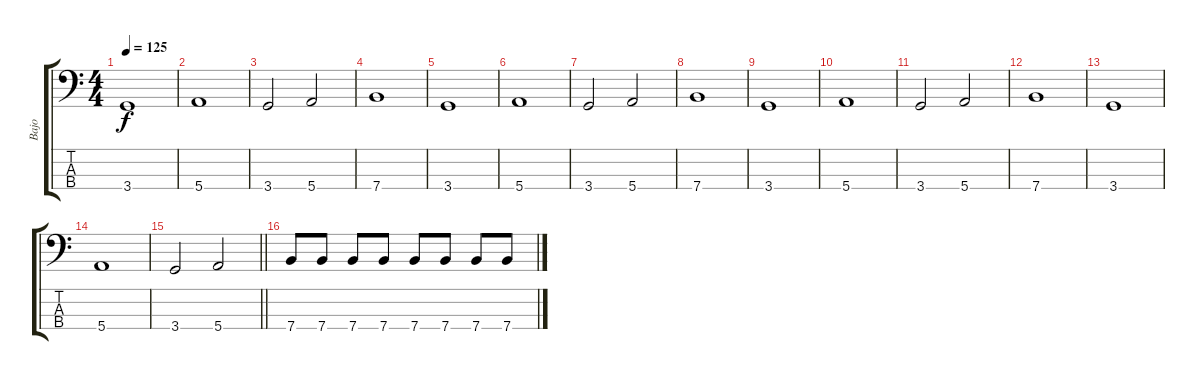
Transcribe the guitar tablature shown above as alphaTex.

\track ("Bajo" "Bajo") {instrument electricbassfinger}
\staff {score tabs}
\tuning (G2 D2 A1 E1) {hide}
\ts (4 4)
\tempo 125
\clef f4
\ks c
3.4.1{dy f} |
5.4.1 |
3.4.2 5.4.2 |
7.4.1 |
3.4.1 |
5.4.1 |
3.4.2 5.4.2 |
7.4.1 |
3.4.1 |
5.4.1 |
3.4.2 5.4.2 |
7.4.1 |
3.4.1 |
5.4.1 |
\barLineRight lightlight
3.4.2 5.4.2 |
\section ("" "")
7.4.8 7.4.8 7.4.8 7.4.8 7.4.8 7.4.8 7.4.8 7.4.8
